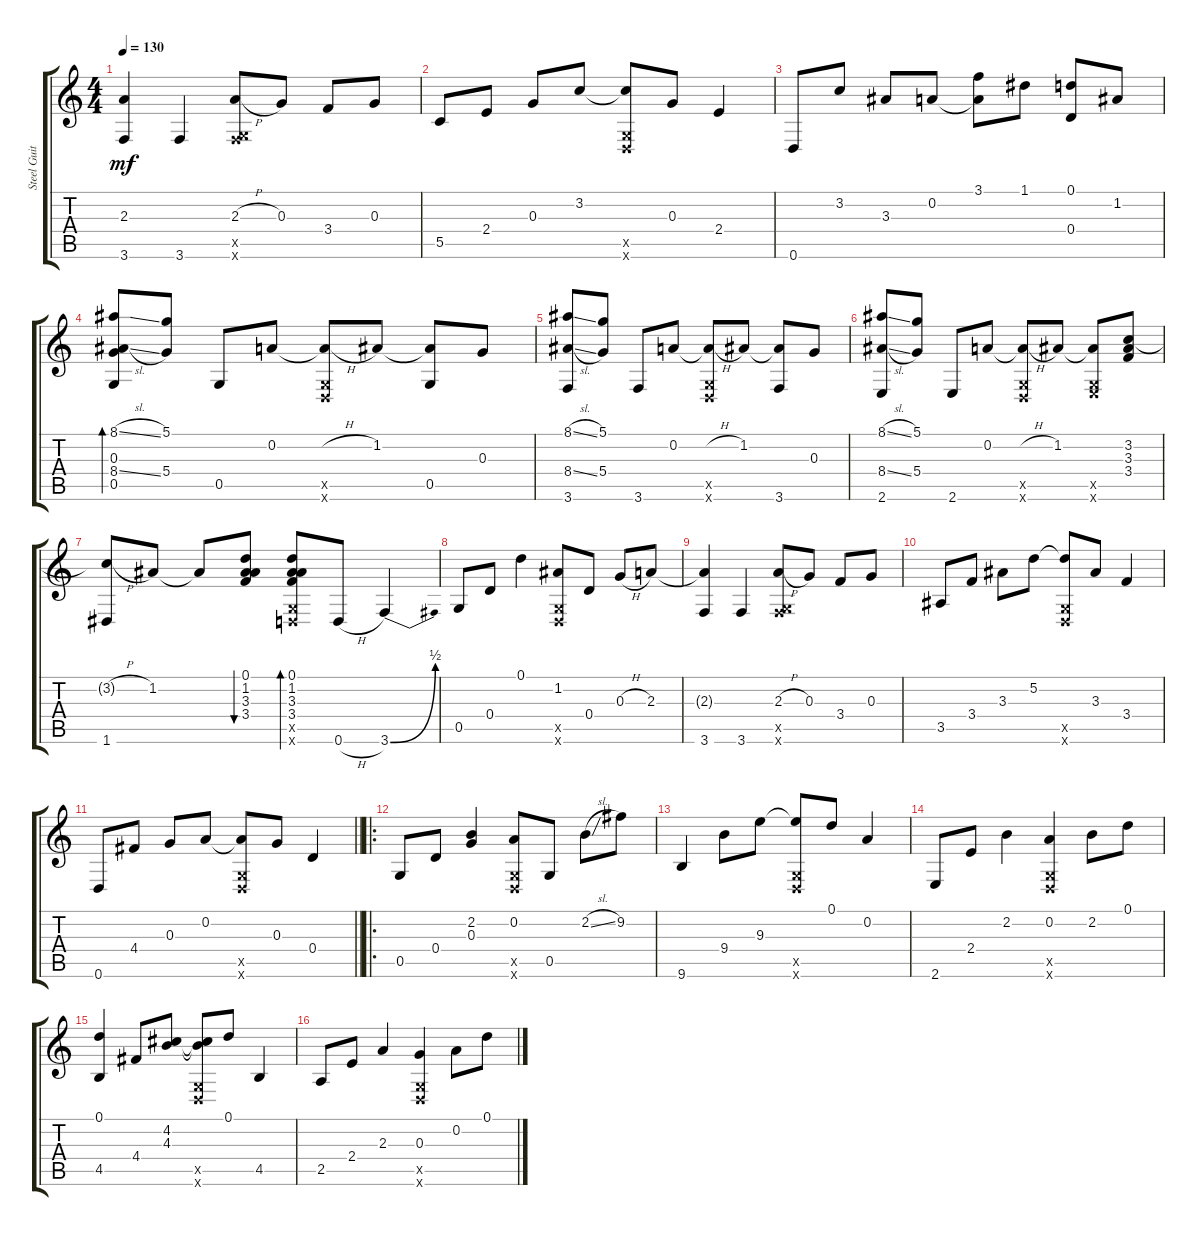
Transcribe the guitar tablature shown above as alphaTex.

\track ("Steel Guitar" "Steel Guit") {instrument acousticguitarsteel}
\staff {score tabs}
\tuning (D4 A3 G3 D3 G2 D2) {hide}
\ts (4 4)
\tempo 130
\clef g2
\ks c
(2.3{t} 3.6).4{dy mf} 3.6.4 (2.3{h} 0.5{x} 3.6{x}).8 0.3.8 3.4.8 0.3.8 |
5.5.8 2.4.8 0.3.8 3.2.8 (3.2{t} 0.5{x} 0.6{x}).8 0.3.8 2.4.4 |
0.6.8 3.2.8 3.3.8 0.2.8 (3.1 0.2{t}).8 1.1.8 (0.1 0.4).8 1.2.8 |
(8.1{sl} 0.3 8.4{sl} 0.5).8{bd 30} (5.1 5.4).8 0.5.8 0.2.8 (0.2{h t} 0.5{x} 0.6{x}).8 1.2.8 (1.2{t} 0.5).8 0.3.8 |
(8.1{sl} 8.4{sl} 3.6).8 (5.1 5.4).8 3.6.8 0.2.8 (0.2{h t} 0.5{x} 0.6{x}).8 1.2.8 (1.2{t} 3.6).8 0.3.8 |
(8.1{sl} 8.4{sl} 2.6).8 (5.1 5.4).8 2.6.8 0.2.8 (0.2{h t} 0.5{x} 0.6{x}).8 1.2.8 (1.2{t} 0.5{x} 2.6{x}).8 (3.2 3.3 3.4).8 |
(3.2{h t} 1.6).8 1.2.8 1.2{t}.8 (0.1 1.2 3.3 3.4).8{bu 30} (0.1 1.2 3.3 3.4 0.5{x} 0.6{x}).8{bd 30} 0.6{h}.8 3.6{be (bend 0 0 60 2)}.4 |
0.5.8 0.4.8 0.1.4 (1.2 0.5{x} 0.6{x}).8 0.4.8 0.3{h}.8 2.3.8 |
(2.3{t} 3.6).4 3.6.4 (2.3{h} 0.5{x} 3.6{x}).8 0.3.8 3.4.8 0.3.8 |
3.5.8 3.4.8 3.3.8 5.2.8 (5.2{t} 0.5{x} 0.6{x}).8 3.3.8 3.4.4 |
\barLineRight lightlight
0.6.8 4.4.8 0.3.8 0.2.8 (0.2{t} 0.5{x} 0.6{x}).8 0.3.8 0.4.4 |
\ro
0.5.8 0.4.8 (2.2 0.3).4 (0.2 0.5{x} 0.6{x}).8 0.5.8 2.2{sl}.8 9.2.8 |
9.6.4 9.4.8 9.3.8 (9.3{t} 0.5{x} 0.6{x}).8 0.1.8 0.2.4 |
2.6.8 2.4.8 2.2.4 (0.2 0.5{x} 0.6{x}).4 2.2.8 0.1.8 |
(0.1 4.5).4 4.4.8 (4.2 4.3).8 (4.2{t} 4.3{t} 0.5{x} 0.6{x}).8 0.1.8 4.5.4 |
2.5.8 2.4.8 2.3.4 (0.3 0.5{x} 0.6{x}).4 0.2.8 0.1.8
